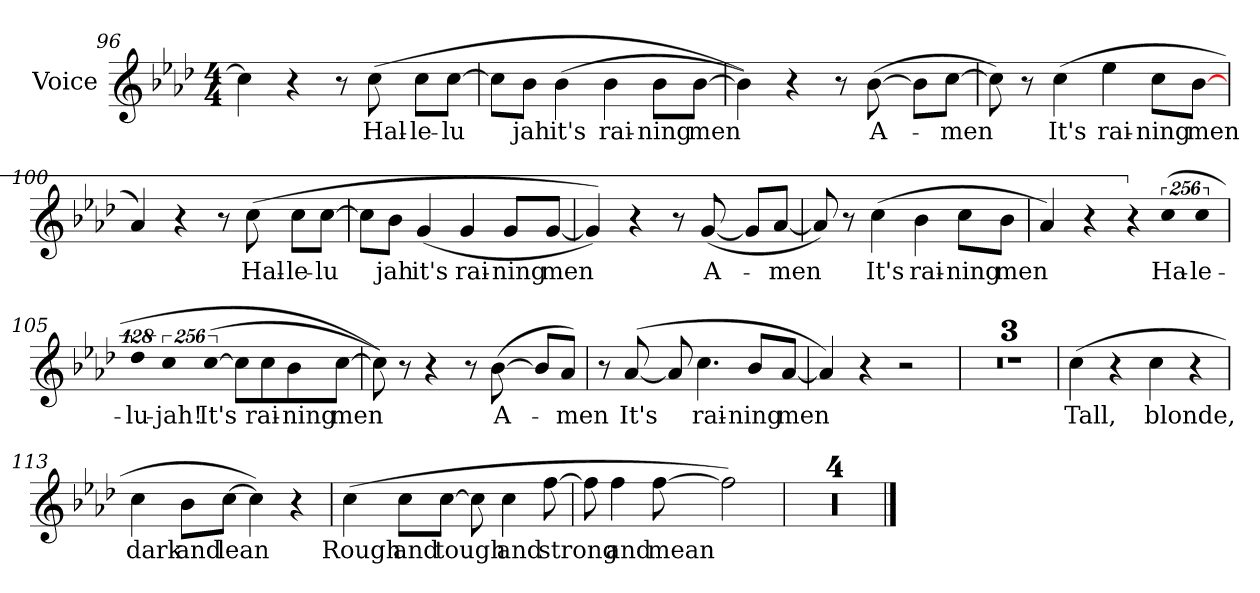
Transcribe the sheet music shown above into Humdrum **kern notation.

**kern	**text
*part1	*part1
*staff1	*staff1
*I"Voice	*
*I'Voice	*
!!LO:LB:g=z
*clefG2	*
*k[b-e-a-d-]	*
*f:	*
*M4/4	*
=96	=96
4cci\]	.
4r	.
8r	.
!	!LO:LY:b:color=#000000
(8cci\	Hal-
!	!LO:LY:b:color=#000000
8cci\L	-le-
!	!LO:LY:b:color=#000000
[8cci\J	-lu
=97	=97
8cci\L]	.
!	!LO:LY:b:color=#000000
8b-i\J	jah
!	!LO:LY:b:color=#000000
(4b-i\	it's
!	!LO:LY:b:color=#000000
4b-i\	rai-
!	!LO:LY:b:color=#000000
8b-i\L	-ning
!	!LO:LY:b:color=#000000
[8b-i\J	men
=98	=98
4b-i\]))	.
4r	.
8r	.
!	!LO:LY:b:color=#000000
([8b-i\	A-
8b-i\L]	.
!	!LO:LY:b:color=#000000
[8cci\J	-men
=99	=99
8cci\])	.
8r	.
!	!LO:LY:b:color=#000000
(4cci\	It's
!	!LO:LY:b:color=#000000
4ee-i\	rai-
!	!LO:LY:b:color=#000000
8cci\L	-ning
!	!LO:LY:b:color=#000000
[8b-i\J	men
!!LO:PB:g=z
=100	=100
4a-i/)	.
4r	.
8r	.
!	!LO:LY:b:color=#000000
(8cci\	Hal-
!	!LO:LY:b:color=#000000
8cci\L	-le-
!	!LO:LY:b:color=#000000
[8cci\J	-lu
=101	=101
8cci\L]	.
!	!LO:LY:b:color=#000000
8b-i\J	jah
!	!LO:LY:b:color=#000000
(4gi/	it's
!	!LO:LY:b:color=#000000
4gi/	rai-
!	!LO:LY:b:color=#000000
8gi/L	-ning
!	!LO:LY:b:color=#000000
[8gi/J	men
=102	=102
4gi/]))	.
4r	.
8r	.
!	!LO:LY:b:color=#000000
([8gi/	A-
8gi/L]	.
!	!LO:LY:b:color=#000000
[8a-i/J	-men
=103	=103
8a-i/])	.
8r	.
!	!LO:LY:b:color=#000000
(4cci\	It's
!	!LO:LY:b:color=#000000
4b-i\	rai-
!	!LO:LY:b:color=#000000
8cci\L	-ning
!	!LO:LY:b:color=#000000
8b-i\J	men
!!LO:LB:g=z
=104	=104
4a-i/)	.
4r	.
!LO:N:vis=4	!
512%85r	.
!LO:N:vis=4	!
!	!LO:LY:b:color=#000000
(1024%171cci\	Ha-
!LO:N:vis=4	!
!	!LO:LY:b:color=#000000
1024%171cci\	-le-
=105	=105
!LO:N:vis=4	!
!	!LO:LY:b:color=#000000
512%85dd-i\	-lu-
!LO:N:vis=4	!
!	!LO:LY:b:color=#000000
1024%171cci\	-jah!
!LO:N:vis=4	!
!	!LO:LY:b:color=#000000
([1024%171cci\	It's
8cci\L]	.
!	!LO:LY:b:color=#000000
8cci\	rai-
!	!LO:LY:b:color=#000000
8b-i\	-ning
!	!LO:LY:b:color=#000000
[8cci\J	men
=106	=106
8cci\]))	.
8r	.
4r	.
8r	.
!	!LO:LY:b:color=#000000
([8b-i\	A-
8b-i/L]	.
!	!LO:LY:b:color=#000000
8a-i/J)	-men
=107	=107
8r	.
!	!LO:LY:b:color=#000000
([8a-i/	It's
8a-i/]	.
!	!LO:LY:b:color=#000000
4.cci\	rai-
!	!LO:LY:b:color=#000000
8b-i/L	-ning
!	!LO:LY:b:color=#000000
[8a-i/J	men
!!LO:LB:g=z
=108	=108
4a-i/])	.
4r	.
2r	.
=109	=109
1r	.
=110	=110
1r	.
=111	=111
1r	.
=112	=112
!	!LO:LY:b:color=#000000
(4cci\	Tall,
4r	.
!	!LO:LY:b:color=#000000
4cci\	blonde,
4r	.
=113	=113
!	!LO:LY:b:color=#000000
4cci\	dark
!	!LO:LY:b:color=#000000
8b-i\L	and
!	!LO:LY:b:color=#000000
[8cci\J	lean
4cci\])	.
4r	.
!!LO:LB:g=z
=114	=114
!	!LO:LY:b:color=#000000
(4cci\	Rough
!	!LO:LY:b:color=#000000
8cci\L	and
!	!LO:LY:b:color=#000000
[8cci\J	tough
8cci\]	.
!	!LO:LY:b:color=#000000
4cci\	and
!	!LO:LY:b:color=#000000
[8ffi\	strong
=115	=115
8ffi\]	.
!	!LO:LY:b:color=#000000
4ffi\	and
!	!LO:LY:b:color=#000000
[8ffi\	mean
2ffi\])	.
=116	=116
1r	.
=117	=117
1r	.
=118	=118
1r	.
=119	=119
1r	.
==	==
*-	*-
